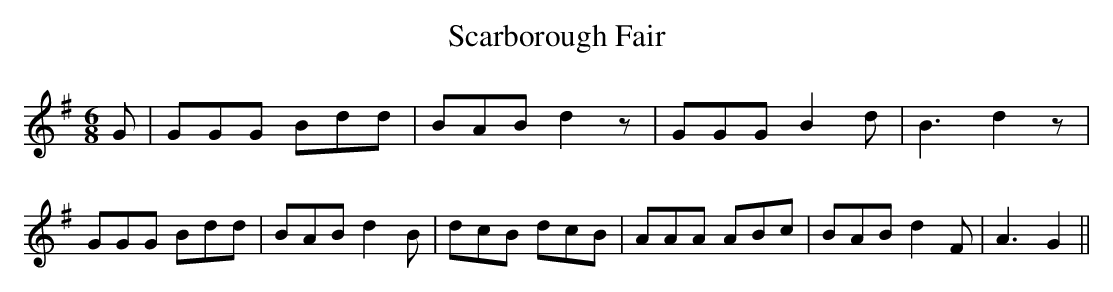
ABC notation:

X:1
T:Scarborough Fair
M:6/8
L:1/8
K:G
 G| GGG Bdd| BAB d2 z| GGG B2 d| B3 d2 z| GGG Bdd| BAB d2 B| dcB dcB|\
 AAA ABc| BAB d2 F| A3 G2||
